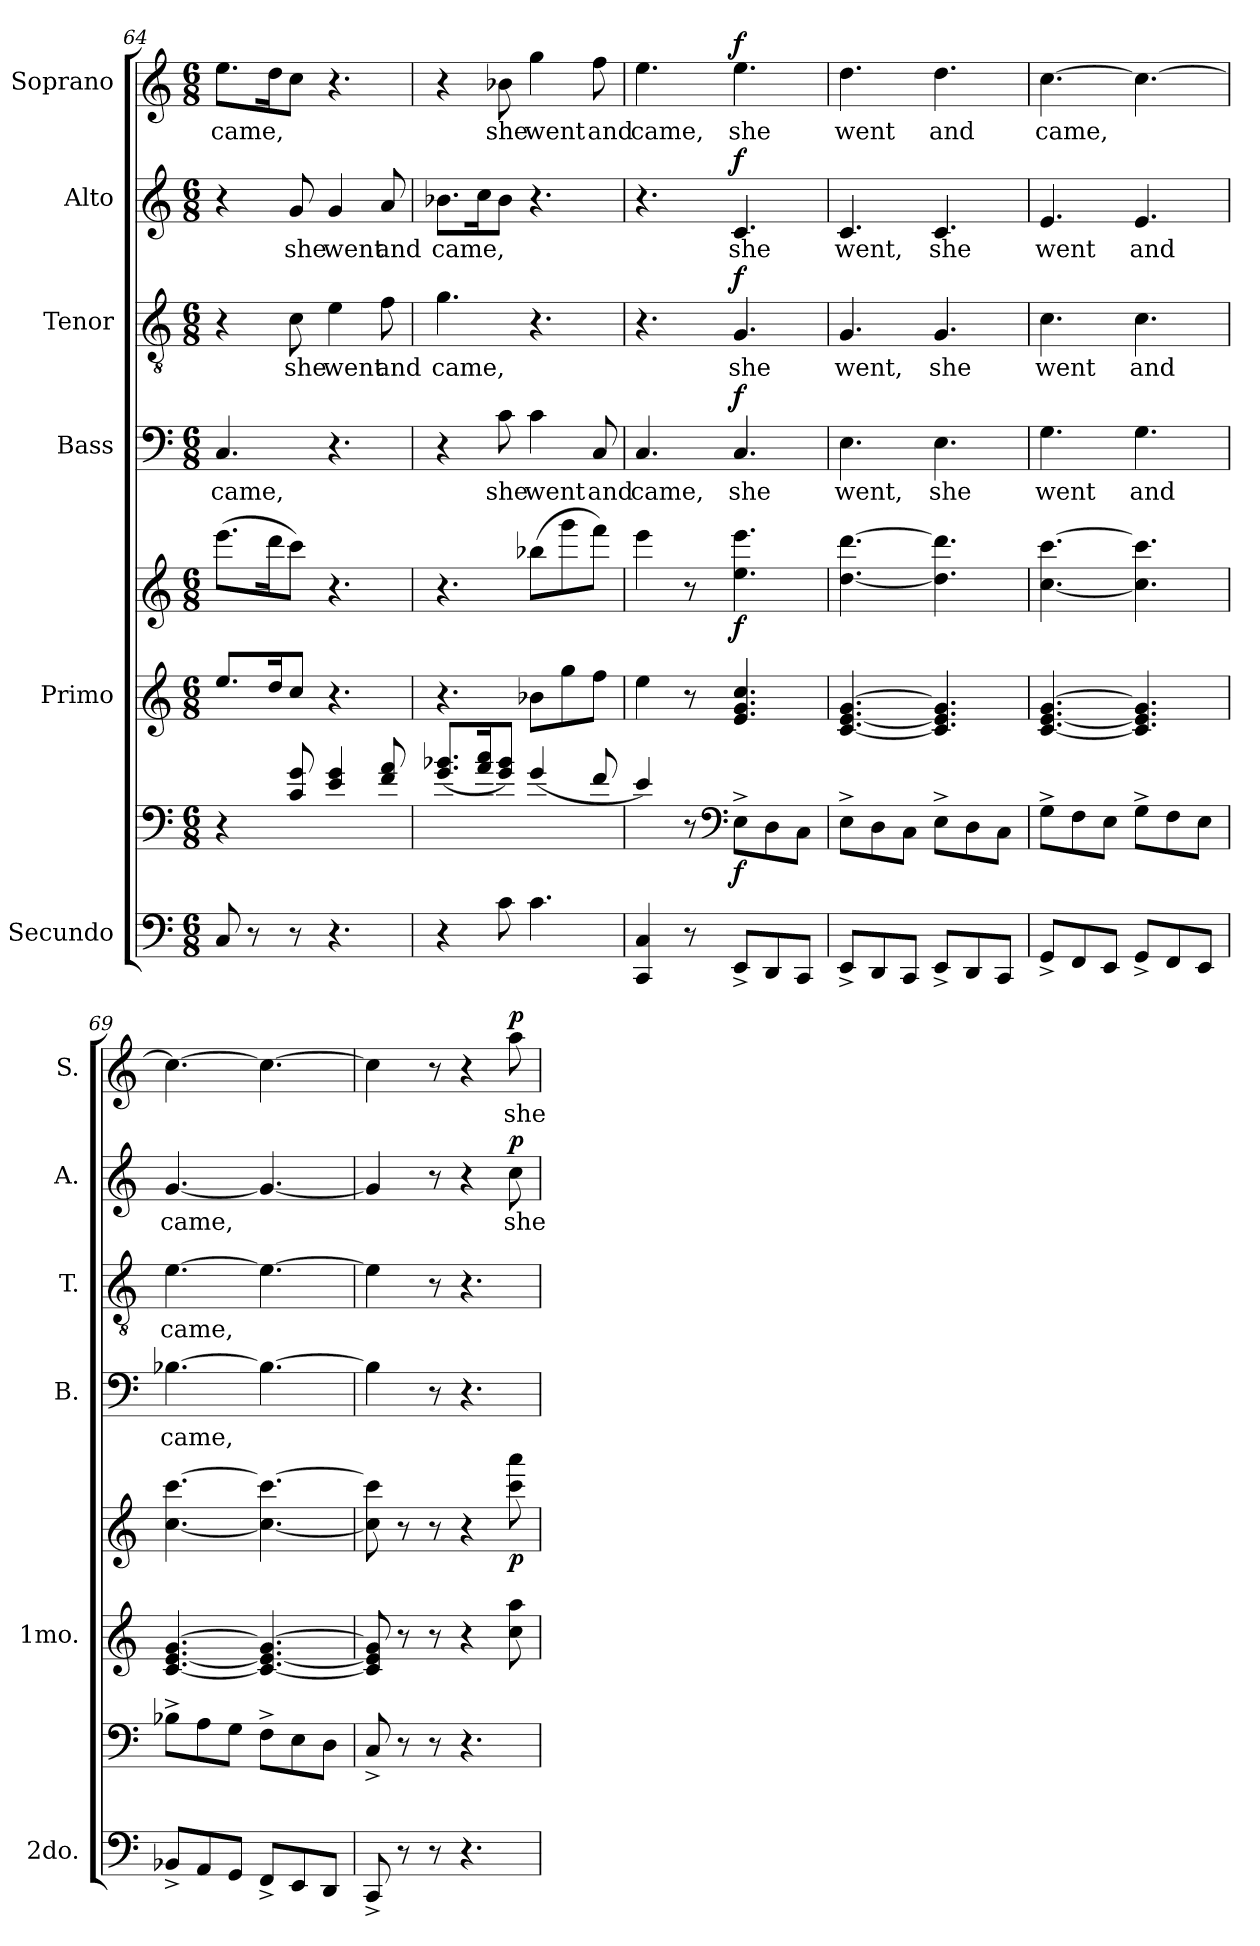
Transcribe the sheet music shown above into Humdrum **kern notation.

**kern	**kern	**dynam	**kern	**kern	**dynam	**kern	**text	**dynam	**kern	**text	**dynam	**kern	**text	**dynam	**kern	**text	**dynam
*part6	*part6	*part6	*part5	*part5	*part5	*part4	*part4	*part4	*part3	*part3	*part3	*part2	*part2	*part2	*part1	*part1	*part1
*staff8	*staff7	*staff7/8	*staff6	*staff5	*staff5/6	*staff4	*staff4	*staff4	*staff3	*staff3	*staff3	*staff2	*staff2	*staff2	*staff1	*staff1	*staff1
*I"Secundo	*	*	*I"Primo	*	*	*I"Bass	*	*	*I"Tenor	*	*	*I"Alto	*	*	*I"Soprano	*	*
*I'2do.	*	*	*I'1mo.	*	*	*I'B.	*	*	*I'T.	*	*	*I'A.	*	*	*I'S.	*	*
*clefF4	*clefF4	*	*clefG2	*clefG2	*	*clefF4	*	*	*clefGv2	*	*	*clefG2	*	*	*clefG2	*	*
*k[]	*k[]	*	*k[]	*k[]	*	*k[]	*	*	*k[]	*	*	*k[]	*	*	*k[]	*	*
*M6/8	*M6/8	*	*M6/8	*M6/8	*	*M6/8	*	*	*M6/8	*	*	*M6/8	*	*	*M6/8	*	*
=64	=64	=64	=64	=64	=64	=64	=64	=64	=64	=64	=64	=64	=64	=64	=64	=64	=64
!	!	!	!	!	!	!	!LO:LY:b	!	!	!	!	!	!	!	!	!LO:LY:b	!
8C/	4r	.	8.ee/L	(>8.eee\L	.	4.C/	came,	.	4r	.	.	4r	.	.	8.ee\L	came,	.
8r	.	.	.	.	.	.	.	.	.	.	.	.	.	.	.	.	.
.	.	.	16dd/K	16ddd\K	.	.	.	.	.	.	.	.	.	.	16dd\K	.	.
!	!	!	!	!	!	!	!	!	!	!LO:LY:b	!	!	!LO:LY:b	!	!	!	!
8r	8c/ 8g/	.	8cc/J	8ccc\J)	.	.	.	.	8c\	she	.	8g/	she	.	8cc\J	.	.
!	!	!	!	!	!	!	!	!	!	!LO:LY:b	!	!	!LO:LY:b	!	!	!	!
4.r	4e/ 4g/	.	4.r	4.r	.	4.r	.	.	4e\	went	.	4g/	went	.	4.r	.	.
!	!	!	!	!	!	!	!	!	!	!LO:LY:b	!	!	!LO:LY:b	!	!	!	!
.	8f/ 8a/	.	.	.	.	.	.	.	8f\	and	.	8a/	and	.	.	.	.
=65	=65	=65	=65	=65	=65	=65	=65	=65	=65	=65	=65	=65	=65	=65	=65	=65	=65
!	!	!	!	!	!	!	!	!	!	!LO:LY:b	!	!	!LO:LY:b	!	!	!	!
4r	(<8.g/ 8.b-X/L	.	4.r	4.r	.	4r	.	.	4.g\	came,	.	8.b-X\L	came,	.	4r	.	.
.	16a/ 16cc/K	.	.	.	.	.	.	.	.	.	.	16cc\K	.	.	.	.	.
!	!	!	!	!	!	!	!LO:LY:b	!LO:DY:a	!	!	!	!	!	!	!	!LO:LY:b	!LO:DY:a
8c\	8g/ 8b-/J)	.	.	.	.	8c\	she	other-dynamics	.	.	.	8b-\J	.	.	8b-X\	she	other-dynamics
!	!	!LO:DY:b	!	!	!LO:DY:b	!	!LO:LY:b	!	!	!	!	!	!	!	!	!LO:LY:b	!
4.c\	(<4g/	other-dynamics	8b-X\L	(>8bb-X\L	other-dynamics	4c\	went	.	4.r	.	.	4.r	.	.	4gg\	went	.
.	.	.	8gg\	8ggg\	.	.	.	.	.	.	.	.	.	.	.	.	.
!	!	!	!	!	!	!	!LO:LY:b	!	!	!	!	!	!	!	!	!LO:LY:b	!
.	8f/	.	8ff\J	8fff\J)	.	8C/	and	.	.	.	.	.	.	.	8ff\	and	.
=66	=66	=66	=66	=66	=66	=66	=66	=66	=66	=66	=66	=66	=66	=66	=66	=66	=66
!	!	!	!	!	!	!	!LO:LY:b	!	!	!	!	!	!	!	!	!LO:LY:b	!
4CC/ 4C/	4e/)	.	4ee\	4eee\	.	4.C/	came,	.	4.r	.	.	4.r	.	.	4.ee\	came,	.
8r	8r	.	8r	8r	.	.	.	.	.	.	.	.	.	.	.	.	.
*	*clefF4	*	*	*	*	*	*	*	*	*	*	*	*	*	*	*	*
!	!	!LO:DY:b	!	!	!LO:DY:b	!	!LO:LY:b	!LO:DY:a	!	!LO:LY:b	!LO:DY:a	!	!LO:LY:b	!LO:DY:a	!	!LO:LY:b	!LO:DY:a
8EE^/L	8E^\L	f	4.e/ 4.g/ 4.cc/	4.ee\ 4.eee\	f	4.C/	she	f	4.G/	she	f	4.c/	she	f	4.ee\	she	f
8DD/	8D\	.	.	.	.	.	.	.	.	.	.	.	.	.	.	.	.
8CC/J	8C\J	.	.	.	.	.	.	.	.	.	.	.	.	.	.	.	.
!!LO:LB:g=z
=67	=67	=67	=67	=67	=67	=67	=67	=67	=67	=67	=67	=67	=67	=67	=67	=67	=67
!	!	!	!	!	!	!	!LO:LY:b	!	!	!LO:LY:b	!	!	!LO:LY:b	!	!	!LO:LY:b	!
8EE^/L	8E^\L	.	[4.c/ [4.e/ [4.g/	[4.dd\ [4.ddd\	.	4.E\	went,	.	4.G/	went,	.	4.c/	went,	.	4.dd\	went	.
8DD/	8D\	.	.	.	.	.	.	.	.	.	.	.	.	.	.	.	.
8CC/J	8C\J	.	.	.	.	.	.	.	.	.	.	.	.	.	.	.	.
!	!	!	!	!	!	!	!LO:LY:b	!	!	!LO:LY:b	!	!	!LO:LY:b	!	!	!LO:LY:b	!
8EE^/L	8E^\L	.	4.c/] 4.e/] 4.g/]	4.dd\] 4.ddd\]	.	4.E\	she	.	4.G/	she	.	4.c/	she	.	4.dd\	and	.
8DD/	8D\	.	.	.	.	.	.	.	.	.	.	.	.	.	.	.	.
8CC/J	8C\J	.	.	.	.	.	.	.	.	.	.	.	.	.	.	.	.
=68	=68	=68	=68	=68	=68	=68	=68	=68	=68	=68	=68	=68	=68	=68	=68	=68	=68
!	!	!	!	!	!	!	!LO:LY:b	!	!	!LO:LY:b	!	!	!LO:LY:b	!	!	!LO:LY:b	!
8GG^/L	8G^\L	.	[4.c/ [4.e/ [4.g/	[4.cc\ [4.ccc\	.	4.G\	went	.	4.c\	went	.	4.e/	went	.	[4.cc\	came,	.
8FF/	8F\	.	.	.	.	.	.	.	.	.	.	.	.	.	.	.	.
8EE/J	8E\J	.	.	.	.	.	.	.	.	.	.	.	.	.	.	.	.
!	!	!	!	!	!	!	!LO:LY:b	!	!	!LO:LY:b	!	!	!LO:LY:b	!	!	!	!
8GG^/L	8G^\L	.	4.c/] 4.e/] 4.g/]	4.cc\] 4.ccc\]	.	4.G\	and	.	4.c\	and	.	4.e/	and	.	4.cc\_	.	.
8FF/	8F\	.	.	.	.	.	.	.	.	.	.	.	.	.	.	.	.
8EE/J	8E\J	.	.	.	.	.	.	.	.	.	.	.	.	.	.	.	.
=69	=69	=69	=69	=69	=69	=69	=69	=69	=69	=69	=69	=69	=69	=69	=69	=69	=69
!	!	!	!	!	!	!	!LO:LY:b	!	!	!LO:LY:b	!	!	!LO:LY:b	!	!	!	!
8BB-X^/L	8B-X^\L	.	[4.c/ [4.e/ [4.g/	[4.cc\ [4.ccc\	.	[4.B-X\	came,	.	[4.e\	came,	.	[4.g/	came,	.	4.cc\_	.	.
8AA/	8A\	.	.	.	.	.	.	.	.	.	.	.	.	.	.	.	.
8GG/J	8G\J	.	.	.	.	.	.	.	.	.	.	.	.	.	.	.	.
8FF^/L	8F^\L	.	4.c/_ 4.e/_ 4.g/_	4.cc\_ 4.ccc\_	.	4.B-\_	.	.	4.e\_	.	.	4.g/_	.	.	4.cc\_	.	.
8EE/	8E\	.	.	.	.	.	.	.	.	.	.	.	.	.	.	.	.
8DD/J	8D\J	.	.	.	.	.	.	.	.	.	.	.	.	.	.	.	.
=70	=70	=70	=70	=70	=70	=70	=70	=70	=70	=70	=70	=70	=70	=70	=70	=70	=70
8CC^/	8C^/	.	8c/] 8e/] 8g/]	8cc\] 8ccc\]	.	4B-\]	.	.	4e\]	.	.	4g/]	.	.	4cc\]	.	.
8r	8r	.	8r	8r	.	.	.	.	.	.	.	.	.	.	.	.	.
8r	8r	.	8r	8r	.	8r	.	.	8r	.	.	8r	.	.	8r	.	.
4.r	4.r	.	4r	4r	.	4.r	.	.	4.r	.	.	4r	.	.	4r	.	.
!	!	!	!	!	!LO:DY:b	!	!	!	!	!	!	!	!LO:LY:b	!LO:DY:a	!	!LO:LY:b	!LO:DY:a
.	.	.	8cc\ 8aa\	8ccc\ 8aaa\	p	.	.	.	.	.	.	8cc\	she	p	8aa\	she	p
=	=	=	=	=	=	=	=	=	=	=	=	=	=	=	=	=	=
*-	*-	*-	*-	*-	*-	*-	*-	*-	*-	*-	*-	*-	*-	*-	*-	*-	*-
